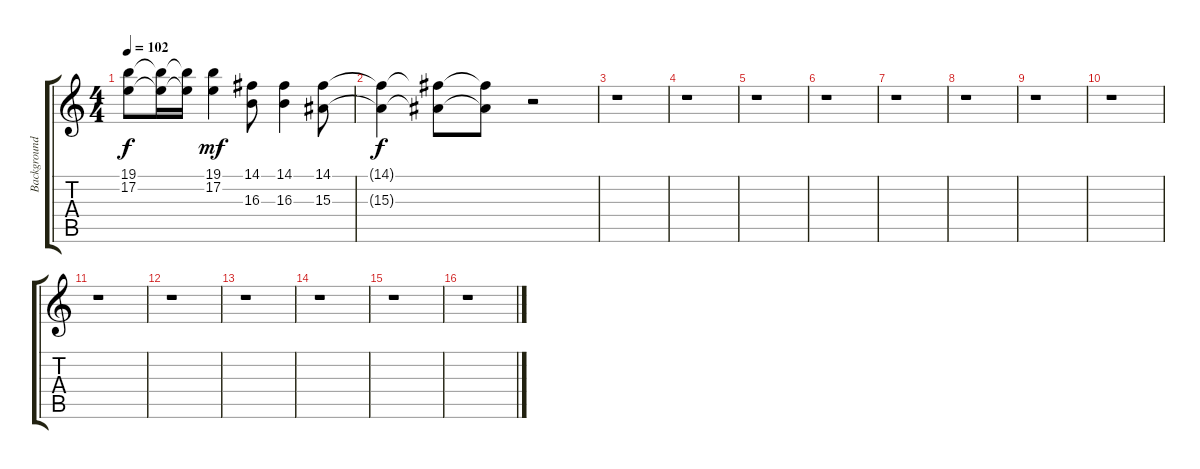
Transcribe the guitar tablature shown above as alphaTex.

\track ("Background Vocals" "Background") {instrument ocarina}
\staff {score tabs}
\tuning (E4 B3 G3 D3 A2 E2) {hide}
\ts (4 4)
\tempo 102
\clef g2
\ks c
(19.1{t} 17.2{t}).8{dy f} (19.1{t} 17.2{t}).16 (19.1{t} 17.2{t}).16 (19.1 17.2).4{dy mf} (14.1 16.3).8 (14.1 16.3).4 (14.1 15.3).8 |
(14.1{t} 15.3{t}).4{dy f} (14.1{t} 15.3{t}).8 (14.1{t} 15.3{t}).8 r.2 |
r.1 |
r.1 |
r.1 |
r.1 |
r.1 |
r.1 |
r.1 |
r.1 |
r.1 |
r.1 |
r.1 |
r.1 |
r.1 |
r.1
